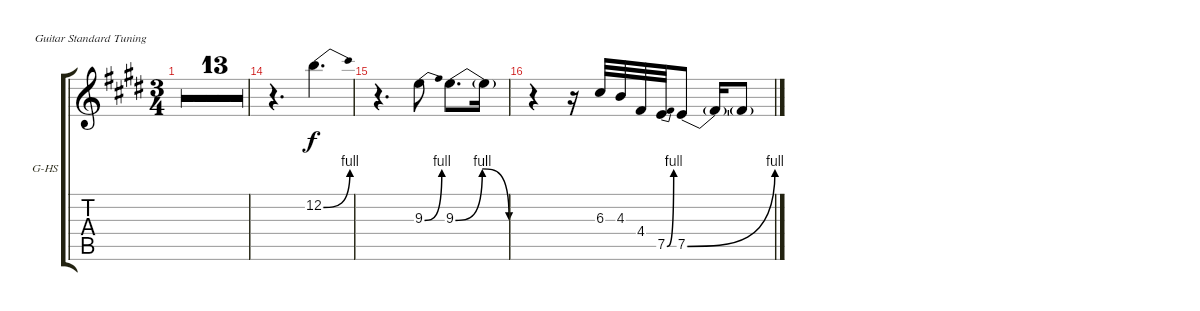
\defaultSystemsLayout 4
\bracketExtendMode groupsimilarinstruments
\firstSystemTrackNameOrientation horizontal
\otherSystemsTrackNameOrientation horizontal
\track ("Guitar Solo Hot" "G-HS") {multiBarRest instrument overdrivenguitar}
\staff {score tabs}
\tuning (E4 B3 G3 D3 A2 E2)
\ts (3 4)
\tempo 40
\clef g2
\ks c#minor
|
|
|
|
|
|
|
|
|
|
|
|
|
r.4{d} 12.2{be (bend 0 0 15 4)}.4{d} |
r.4{d} 9.3{be (bend 0 0 15 4)}.8 9.3{be (bendrelease 0 0 10.2 4 20.4 4 30 0)}.8{d} 9.3{t}.16 |
r.4 r.16 6.3.32 4.3.32 4.4.32 7.5{be (bend 0 0 15 4)}.32 7.5{be (bend 0 0 15 4)}.8 7.5{t}.16 7.5{t}.8
